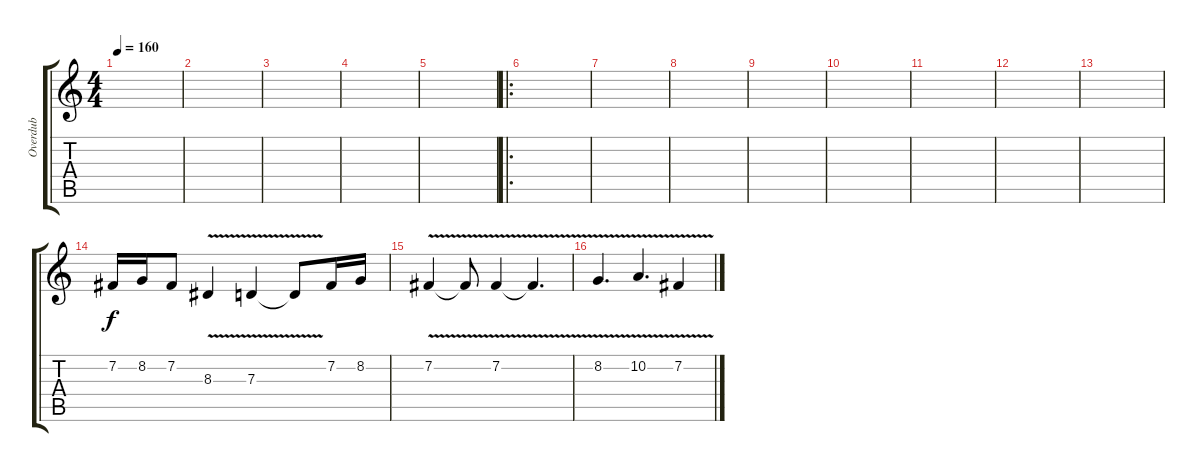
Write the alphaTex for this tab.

\track ("Overdub" "Overdub") {instrument sitar}
\staff {score tabs}
\tuning (E4 B3 G3 D3 A2 E2) {hide}
\ts (4 4)
\tempo 160
\clef g2
\ks c
|
|
|
|
|
\ro
|
|
|
|
|
|
|
|
7.2.16 8.2.16 7.2.8 8.3{v}.4 7.3{v}.4 7.3{t}.8 7.2.16 8.2.16 |
7.2{v}.4 7.2{t}.8 7.2{v}.4 7.2{t}.4{d} |
8.2{v}.4{d} 10.2{v}.4{d} 7.2{v}.4
